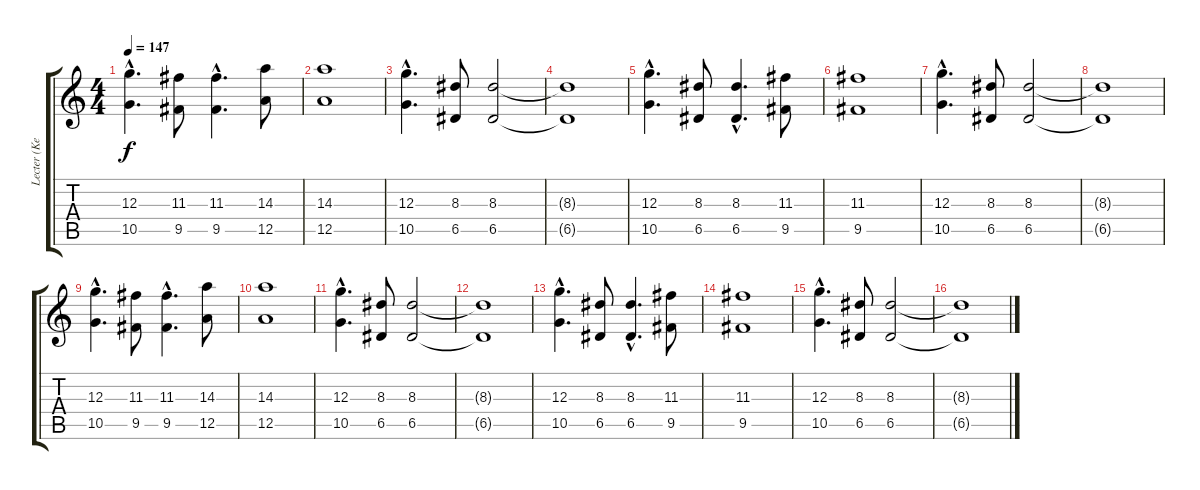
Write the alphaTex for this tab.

\track ("Lecter (KeybRight)" "Lecter (Ke") {instrument stringensemble1}
\staff {score tabs}
\tuning (E5 B4 G4 D4 A3 E3) {hide}
\ts (4 4)
\tempo 147
\clef g2
\ks c
(12.3{hac} 10.5{hac}).4{d dy f} (11.3 9.5).8 (11.3{hac} 9.5{hac}).4{d} (14.3 12.5).8 |
(14.3 12.5).1 |
(12.3{hac} 10.5{hac}).4{d} (8.3 6.5).8 (8.3 6.5).2 |
(8.3{t} 6.5{t}).1 |
(12.3{hac} 10.5{hac}).4{d} (8.3 6.5).8 (8.3{hac} 6.5{hac}).4{d} (11.3 9.5).8 |
(11.3 9.5).1 |
(12.3{hac} 10.5{hac}).4{d} (8.3 6.5).8 (8.3 6.5).2 |
(8.3{t} 6.5{t}).1 |
(12.3{hac} 10.5{hac}).4{d} (11.3 9.5).8 (11.3{hac} 9.5{hac}).4{d} (14.3 12.5).8 |
(14.3 12.5).1 |
(12.3{hac} 10.5{hac}).4{d} (8.3 6.5).8 (8.3 6.5).2 |
(8.3{t} 6.5{t}).1 |
(12.3{hac} 10.5{hac}).4{d} (8.3 6.5).8 (8.3{hac} 6.5{hac}).4{d} (11.3 9.5).8 |
(11.3 9.5).1 |
(12.3{hac} 10.5{hac}).4{d} (8.3 6.5).8 (8.3 6.5).2 |
(8.3{t} 6.5{t}).1
